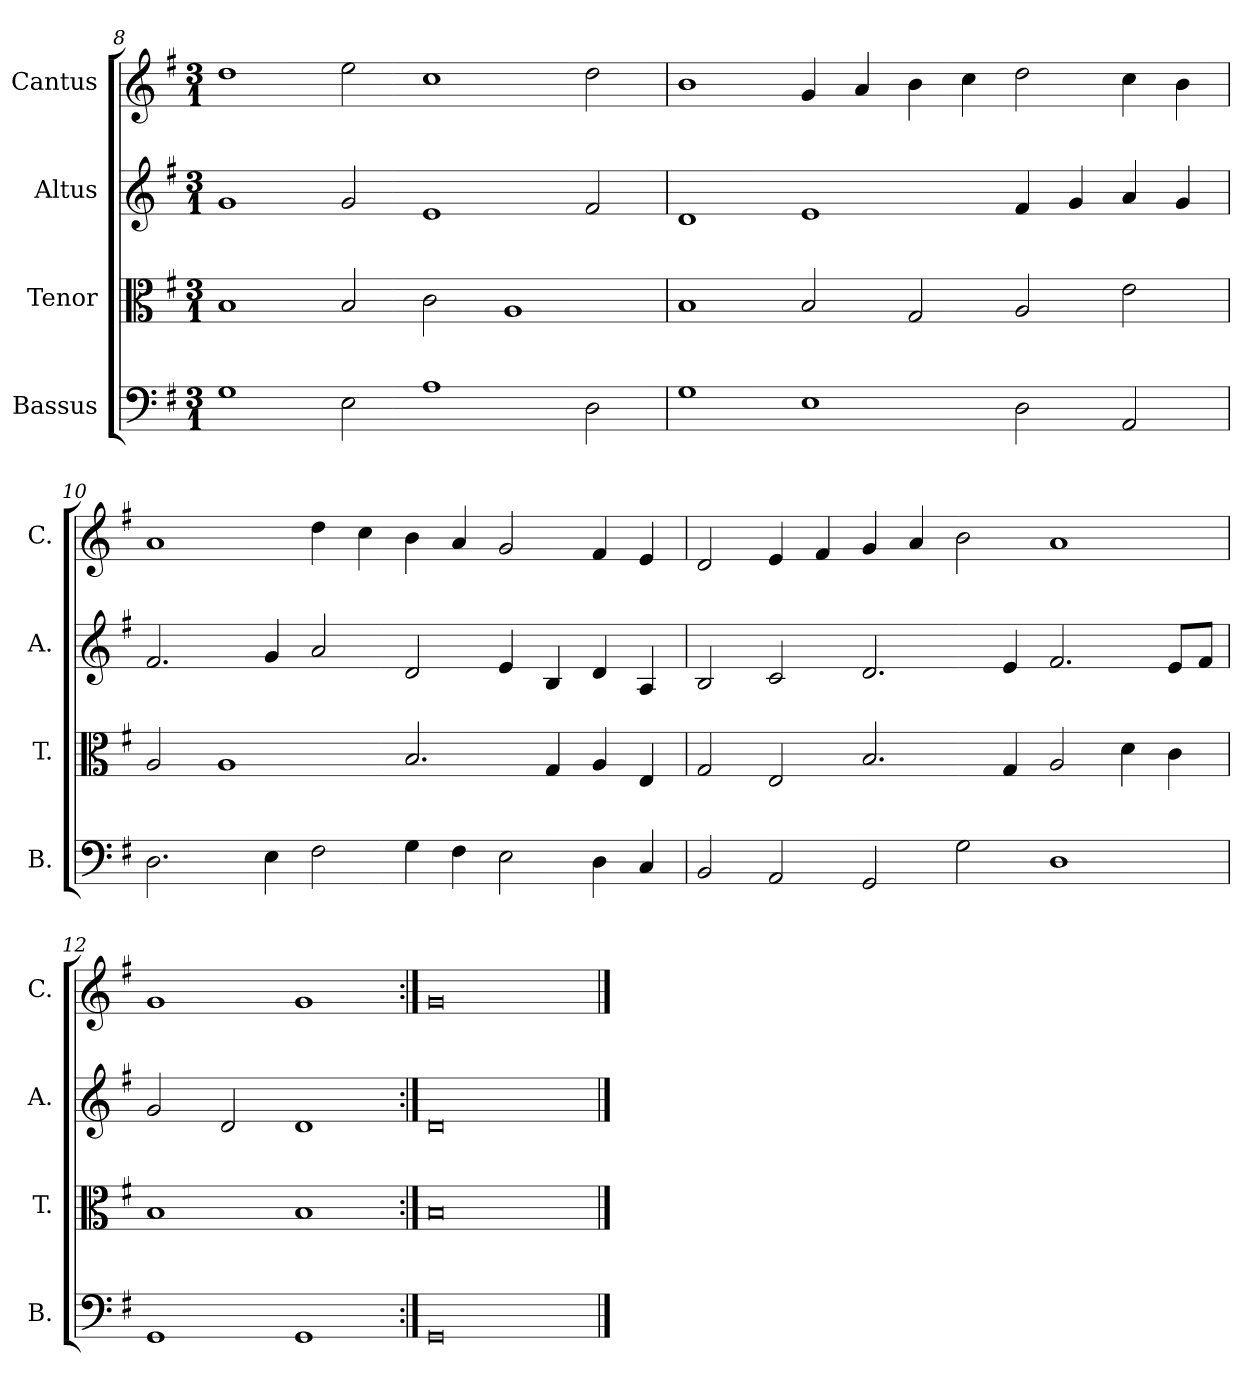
**kern	**kern	**kern	**kern
*part4	*part3	*part2	*part1
*staff4	*staff3	*staff2	*staff1
*I"Bassus	*I"Tenor	*I"Altus	*I"Cantus
*I'B.	*I'T.	*I'A.	*I'C.
*clefF4	*clefC3	*clefG2	*clefG2
*k[f#]	*k[f#]	*k[f#]	*k[f#]
*G:	*G:	*G:	*G:
*M3/1	*M3/1	*M3/1	*M3/1
=8	=8	=8	=8
1G\	1B/	1g/	1dd\
2E\	2B/	2g/	2ee\
1A\	2c\	1e/	1cc\
.	1A/	.	.
2D\	.	2f#/	2dd\
=9	=9	=9	=9
1G\	1B/	1d/	1b\
1E\	2B/	1e/	4g/
.	.	.	4a/
.	2G/	.	4b\
.	.	.	4cc\
2D\	2A/	4f#/	2dd\
.	.	4g/	.
2AA/	2e\	4a/	4cc\
.	.	4g/	4b\
!!LO:LB:g=z
=10	=10	=10	=10
2.D\	2A/	2.f#/	1a/
.	1A/	.	.
4E\	.	4g/	.
2F#\	.	2a/	4dd\
.	.	.	4cc\
4G\	2.B/	2d/	4b\
4F#\	.	.	4a/
2E\	.	4e/	2g/
.	4G/	4B/	.
4D\	4A/	4d/	4f#/
4C/	4E/	4A/	4e/
=11	=11	=11	=11
2BB/	2G/	2B/	2d/
2AA/	2E/	2c/	4e/
.	.	.	4f#/
2GG/	2.B/	2.d/	4g/
.	.	.	4a/
2G\	.	.	2b\
.	4G/	4e/	.
1D\	2A/	2.f#/	1a/
.	4d\	.	.
.	4c\	8e/L	.
.	.	8f#/J	.
=12	=12	=12	=12
1GG/	1B/	2g/	1g/
.	.	2d/	.
1GG/	1B/	1d/	1g/
=13:|!	=13:|!	=13:|!	=13:|!
0GG/	0B/	0d/	0g/
==	==	==	==
*-	*-	*-	*-
